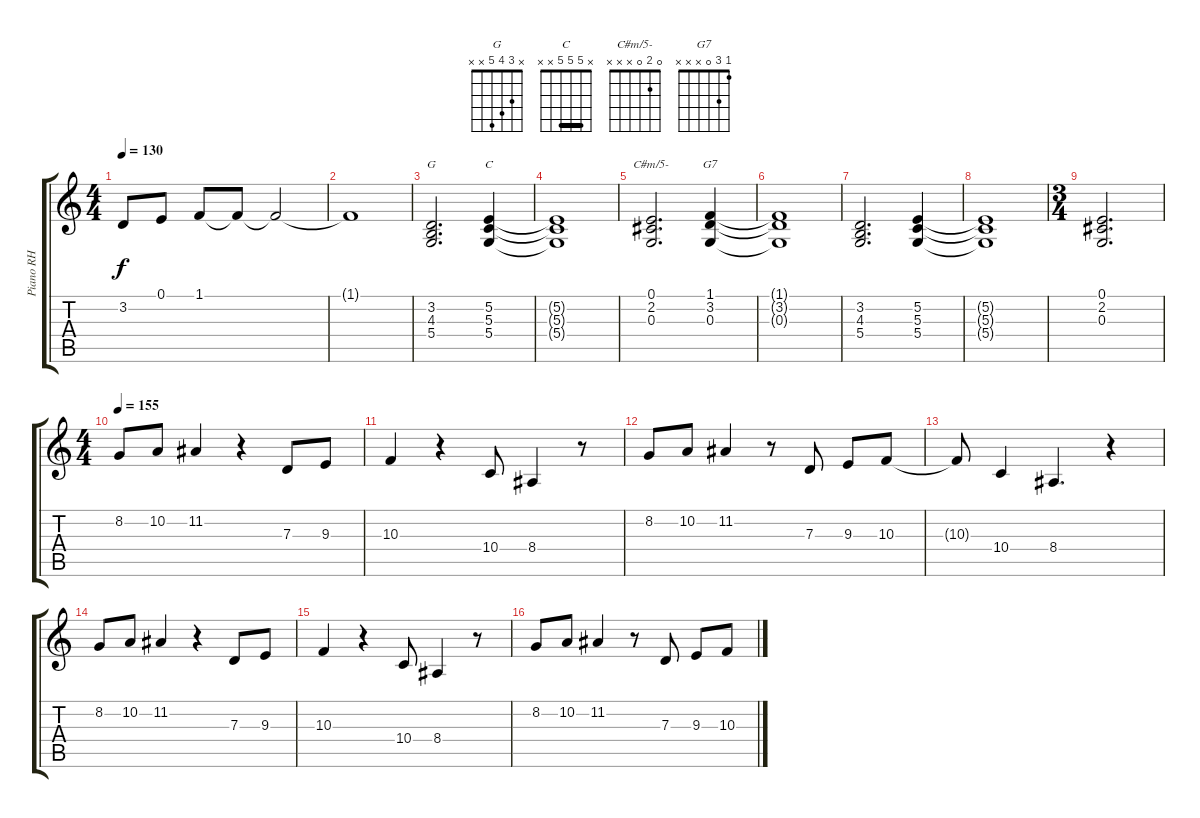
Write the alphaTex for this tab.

\track ("Piano RH" "Piano RH") {instrument brightacousticpiano}
\staff {score tabs}
\tuning (E4 B3 G3 D3 A2 E2) {hide}
\chord ("G" x 3 4 5 x x)
\chord ("C" x 5 5 5 x x) {barre 5}
\chord ("C#m/5-" 0 2 0 x x x)
\chord ("G7" 1 3 0 x x x)
\ts (4 4)
\tempo 130
\clef g2
\ks c
3.2.8{dy f} 0.1.8 1.1.8 1.1{t}.8 1.1{t}.2 |
1.1{t}.1 |
(3.2 4.3 5.4).2{d ch "G"} (5.2 5.3 5.4).4{ch "C"} |
(5.2{t} 5.3{t} 5.4{t}).1 |
(0.1 2.2 0.3).2{d ch "C#m/5-"} (1.1 3.2 0.3).4{ch "G7"} |
(1.1{t} 3.2{t} 0.3{t}).1 |
(3.2 4.3 5.4).2{d} (5.2 5.3 5.4).4 |
(5.2{t} 5.3{t} 5.4{t}).1 |
\ts (3 4)
(0.1 2.2 0.3).2{d} |
\ts (4 4)
\tempo 155
8.2.8 10.2.8 11.2.4 r.4 7.3.8 9.3.8 |
10.3.4 r.4 10.4.8 8.4.4 r.8 |
8.2.8 10.2.8 11.2.4 r.8 7.3.8 9.3.8 10.3.8 |
10.3{t}.8 10.4.4 8.4.4{d} r.4 |
8.2.8 10.2.8 11.2.4 r.4 7.3.8 9.3.8 |
10.3.4 r.4 10.4.8 8.4.4 r.8 |
8.2.8 10.2.8 11.2.4 r.8 7.3.8 9.3.8 10.3.8
